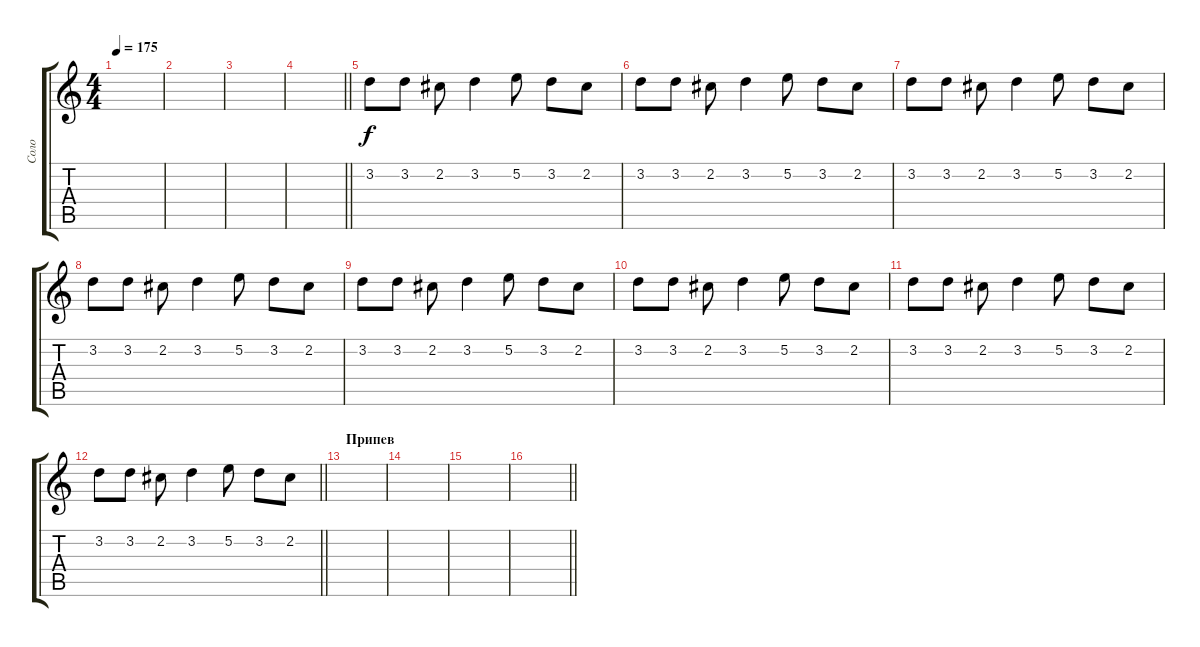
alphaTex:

\track ("Соло" "Соло") {instrument overdrivenguitar}
\staff {score tabs}
\tuning (E4 B3 G3 D3 A2 E2) {hide}
\ts (4 4)
\tempo 175
\clef g2
\ks c
|
|
|
\barLineRight lightlight
|
\section ("" " ")
3.2.8 3.2.8 2.2.8 3.2.4 5.2.8 3.2.8 2.2.8 |
3.2.8 3.2.8 2.2.8 3.2.4 5.2.8 3.2.8 2.2.8 |
3.2.8 3.2.8 2.2.8 3.2.4 5.2.8 3.2.8 2.2.8 |
3.2.8 3.2.8 2.2.8 3.2.4 5.2.8 3.2.8 2.2.8 |
3.2.8 3.2.8 2.2.8 3.2.4 5.2.8 3.2.8 2.2.8 |
3.2.8 3.2.8 2.2.8 3.2.4 5.2.8 3.2.8 2.2.8 |
3.2.8 3.2.8 2.2.8 3.2.4 5.2.8 3.2.8 2.2.8 |
\barLineRight lightlight
3.2.8 3.2.8 2.2.8 3.2.4 5.2.8 3.2.8 2.2.8 |
\section ("" "Припев")
|
|
|
\barLineRight lightlight
